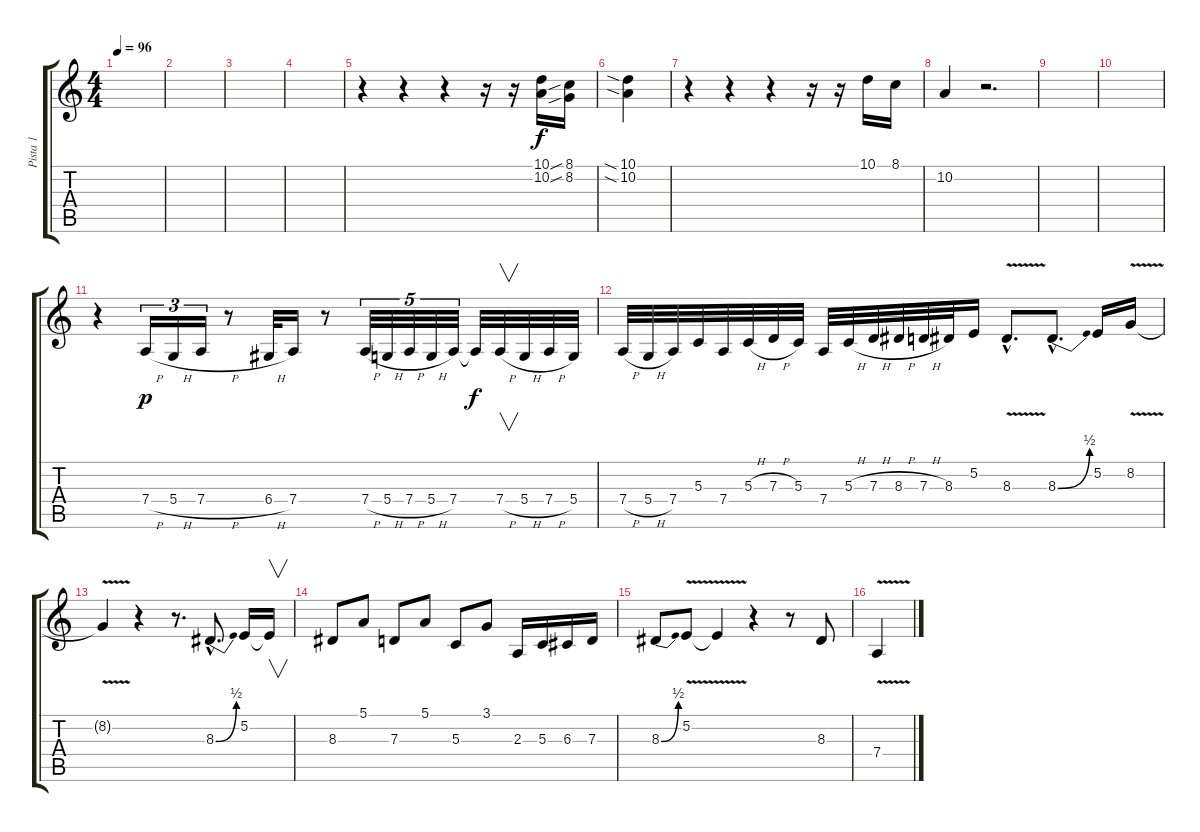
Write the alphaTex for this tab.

\track ("Pista 1" "Pista 1") {instrument drawbarorgan}
\staff {score tabs}
\tuning (E4 B3 G3 D3 A2 E2) {hide}
\ts (4 4)
\tempo 96
\clef g2
\ks c
|
|
|
|
r.4 r.4 r.4 r.16 r.16 (10.1 10.2).16 (8.1{sib} 8.2{sib}).16 |
(10.1{sia} 10.2{sia}).4 |
r.4 r.4 r.4 r.16 r.16 10.1.16 8.1.16 |
10.2.4 r.2{d} |
|
|
r.4 7.4{h}.16{tu (3 2) dy p} 5.4{h}.16{tu (3 2)} 7.4{h}.16{tu (3 2)} r.8 6.4{h}.32 7.4.16 r.8 7.4{h}.32{tu (5 4)} 5.4{h}.32{tu (5 4)} 7.4{h}.32{tu (5 4)} 5.4{h}.32{tu (5 4)} 7.4.32{tu (5 4)} 7.4{t}.32{dy f} 7.4{h}.32{v} 5.4{h}.32 7.4{h}.32 5.4.32 |
7.4{h}.32 5.4{h}.32 7.4.32 5.3.32 7.4.32 5.3{h}.32 7.3{h}.32 5.3.32 7.4.32 5.3{h}.32 7.3{h}.32 8.3{h}.32 7.3{h}.32 8.3.32 5.2.16 8.3{v hac}.8{d} 8.3{be (bend 0 0 60 2) hac}.8{d} 5.2.16 8.2{v}.16 |
8.2{t}.4 r.4 r.8{d} 8.3{be (bend 0 0 60 2) hac}.8{d} 5.2.16 5.2{t}.16{v} |
8.3.8 5.1.8 7.3.8 5.1.8 5.3.8 3.1.8 2.3.16 5.3.16 6.3.16 7.3.16 |
8.3{be (bend 0 0 60 2)}.8 5.2{v}.8 5.2{t}.4 r.4 r.8 8.3.8 |
7.4{v}.4
